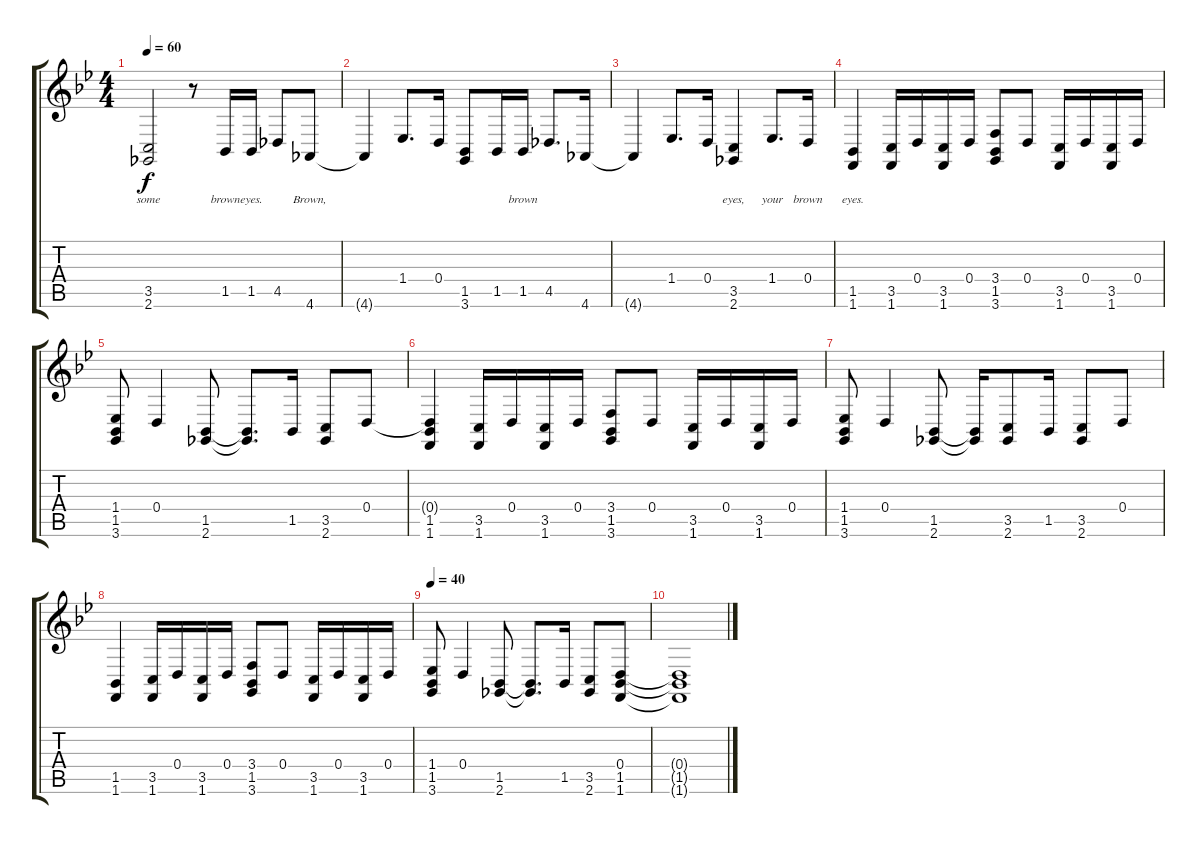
\track "" {instrument acousticgrandpiano}
\staff {score tabs}
\tuning (E4 B3 G3 D3 A2 E2) {hide}
\ts (4 4)
\tempo 60
\clef g2
\ks bb
(3.5{t} 2.6{t}).2{lyrics (0 "some") lyrics (1 "") lyrics (2 "") lyrics (3 "") lyrics (4 "") dy f} r.8 1.5.16{lyrics (0 "brown") lyrics (1 "") lyrics (2 "") lyrics (3 "") lyrics (4 "")} 1.5.16{lyrics (0 "eyes.") lyrics (1 "") lyrics (2 "") lyrics (3 "") lyrics (4 "")} 4.5.8{lyrics (0 "") lyrics (1 "") lyrics (2 "") lyrics (3 "") lyrics (4 "")} 4.6.8{lyrics (0 "Brown,") lyrics (1 "") lyrics (2 "") lyrics (3 "") lyrics (4 "")} |
4.6{t}.4{lyrics (0 "") lyrics (1 "") lyrics (2 "") lyrics (3 "") lyrics (4 "")} 1.4.8{d lyrics (0 "") lyrics (1 "") lyrics (2 "") lyrics (3 "") lyrics (4 "")} 0.4.16{lyrics (0 "") lyrics (1 "") lyrics (2 "") lyrics (3 "") lyrics (4 "")} (1.5 3.6).8{lyrics (0 "") lyrics (1 "") lyrics (2 "") lyrics (3 "") lyrics (4 "")} 1.5.16{lyrics (0 "") lyrics (1 "") lyrics (2 "") lyrics (3 "") lyrics (4 "")} 1.5.16{lyrics (0 "brown") lyrics (1 "") lyrics (2 "") lyrics (3 "") lyrics (4 "")} 4.5.8{d lyrics (0 "") lyrics (1 "") lyrics (2 "") lyrics (3 "") lyrics (4 "")} 4.6.16{lyrics (0 "") lyrics (1 "") lyrics (2 "") lyrics (3 "") lyrics (4 "")} |
4.6{t}.4{lyrics (0 "") lyrics (1 "") lyrics (2 "") lyrics (3 "") lyrics (4 "")} 1.4.8{d lyrics (0 "") lyrics (1 "") lyrics (2 "") lyrics (3 "") lyrics (4 "")} 0.4.16{lyrics (0 "") lyrics (1 "") lyrics (2 "") lyrics (3 "") lyrics (4 "")} (3.5 2.6).4{lyrics (0 "eyes,") lyrics (1 "") lyrics (2 "") lyrics (3 "") lyrics (4 "")} 1.4.8{d lyrics (0 "your") lyrics (1 "") lyrics (2 "") lyrics (3 "") lyrics (4 "")} 0.4.16{lyrics (0 "brown") lyrics (1 "") lyrics (2 "") lyrics (3 "") lyrics (4 "")} |
(1.5 1.6).4{lyrics (0 "eyes.") lyrics (1 "") lyrics (2 "") lyrics (3 "") lyrics (4 "")} (3.5 1.6).16 0.4.16 (3.5 1.6).16 0.4.16 (3.4 1.5 3.6).8 0.4.8 (3.5 1.6).16 0.4.16 (3.5 1.6).16 0.4.16 |
(1.4 1.5 3.6).8 0.4.4 (1.5 2.6).8 (1.5{t} 2.6{t}).8{d} 1.5.16 (3.5 2.6).8 0.4.8 |
(0.4{t} 1.5 1.6).4 (3.5 1.6).16 0.4.16 (3.5 1.6).16 0.4.16 (3.4 1.5 3.6).8 0.4.8 (3.5 1.6).16 0.4.16 (3.5 1.6).16 0.4.16 |
(1.4 1.5 3.6).8 0.4.4 (1.5 2.6).8 (1.5{t} 2.6{t}).16 (3.5 2.6).8 1.5.16 (3.5 2.6).8 0.4.8 |
(1.5 1.6).4 (3.5 1.6).16 0.4.16 (3.5 1.6).16 0.4.16 (3.4 1.5 3.6).8 0.4.8 (3.5 1.6).16 0.4.16 (3.5 1.6).16 0.4.16 |
\tempo 40
(1.4 1.5 3.6).8 0.4.4 (1.5 2.6).8 (1.5{t} 2.6{t}).8{d} 1.5.16 (3.5 2.6).8 (0.4 1.5 1.6).8 |
(0.4{t} 1.5{t} 1.6{t}).1
